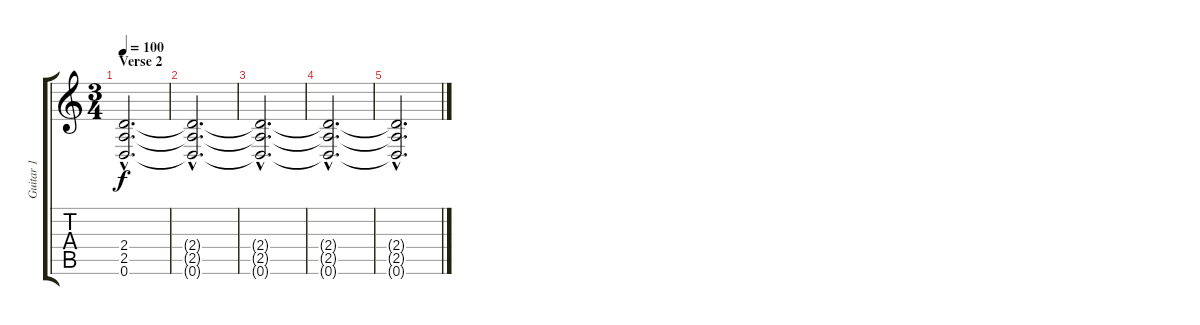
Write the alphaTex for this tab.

\track ("Guitar 1" "Guitar 1") {instrument distortionguitar}
\staff {score tabs}
\tuning (D4 A3 F3 C3 G2 D2) {hide}
\ts (3 4)
\section ("" "Verse 2")
\tempo 100
\clef g2
\ks c
(2.4{hac} 2.5{hac} 0.6{hac}).2{d dy f} |
(2.4{hac t} 2.5{hac t} 0.6{hac t}).2{d volume 9} |
(2.4{hac t} 2.5{hac t} 0.6{hac t}).2{d volume 7} |
(2.4{hac t} 2.5{hac t} 0.6{hac t}).2{d volume 5} |
(2.4{hac t} 2.5{hac t} 0.6{hac t}).2{d volume 0}
